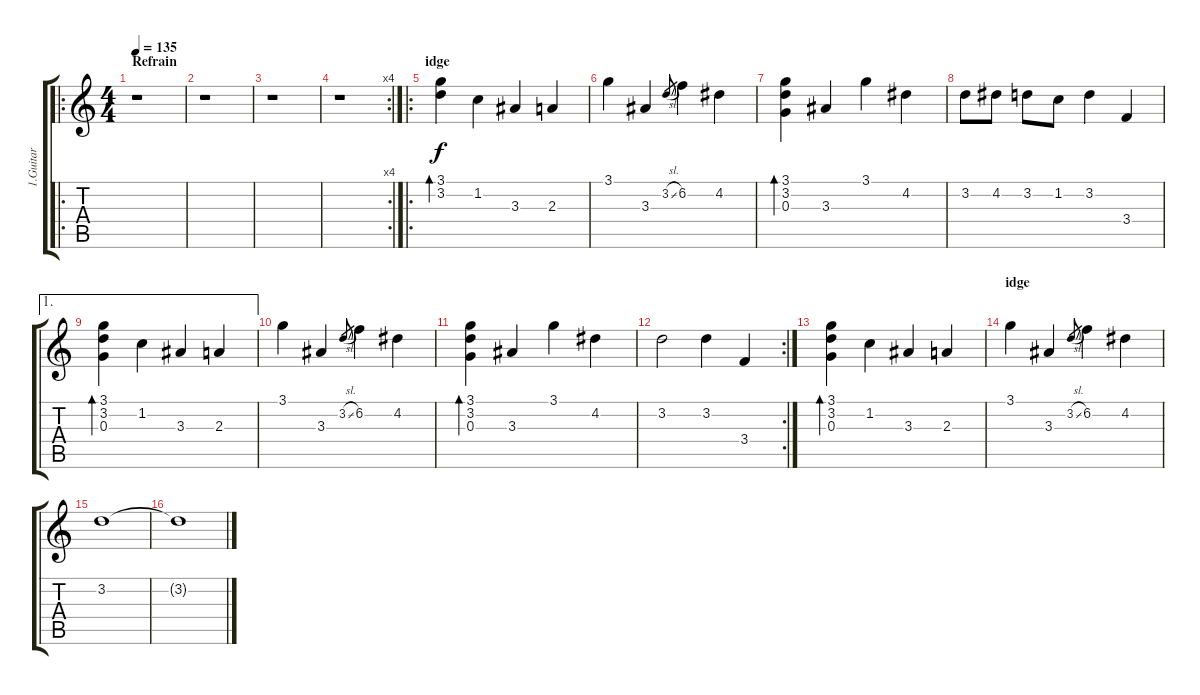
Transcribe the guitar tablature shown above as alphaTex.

\track ("1.Guitar" "1.Guitar") {instrument acousticguitarnylon}
\staff {score tabs}
\tuning (E4 B3 G3 D3 A2 E2) {hide}
\ro
\ts (4 4)
\section ("" "Refrain")
\tempo 135
\clef g2
\ks c
r.1{dy f} |
r.1 |
r.1 |
\rc 4
r.1 |
\ro
\section ("" "idge")
(3.1 3.2).4{bd 480} 1.2.4 3.3.4 2.3.4 |
3.1.4 3.3.4 3.2{sl}.8{gr} 6.2.4 4.2.4 |
(3.1 3.2 0.3).4{bd 60} 3.3.4 3.1.4 4.2.4 |
3.2.8 4.2.8 3.2.8 1.2.8 3.2.4 3.4.4 |
\ae 1
(3.1 3.2 0.3).4{bd 480} 1.2.4 3.3.4 2.3.4 |
3.1.4 3.3.4 3.2{sl}.8{gr} 6.2.4 4.2.4 |
(3.1 3.2 0.3).4{bd 60} 3.3.4 3.1.4 4.2.4 |
\rc 2
3.2.2 3.2.4 3.4.4 |
(3.1 3.2 0.3).4{bd 480} 1.2.4 3.3.4 2.3.4 |
\section ("" "idge")
3.1.4 3.3.4 3.2{sl}.8{gr} 6.2.4 4.2.4 |
3.2.1 |
3.2{t}.1
